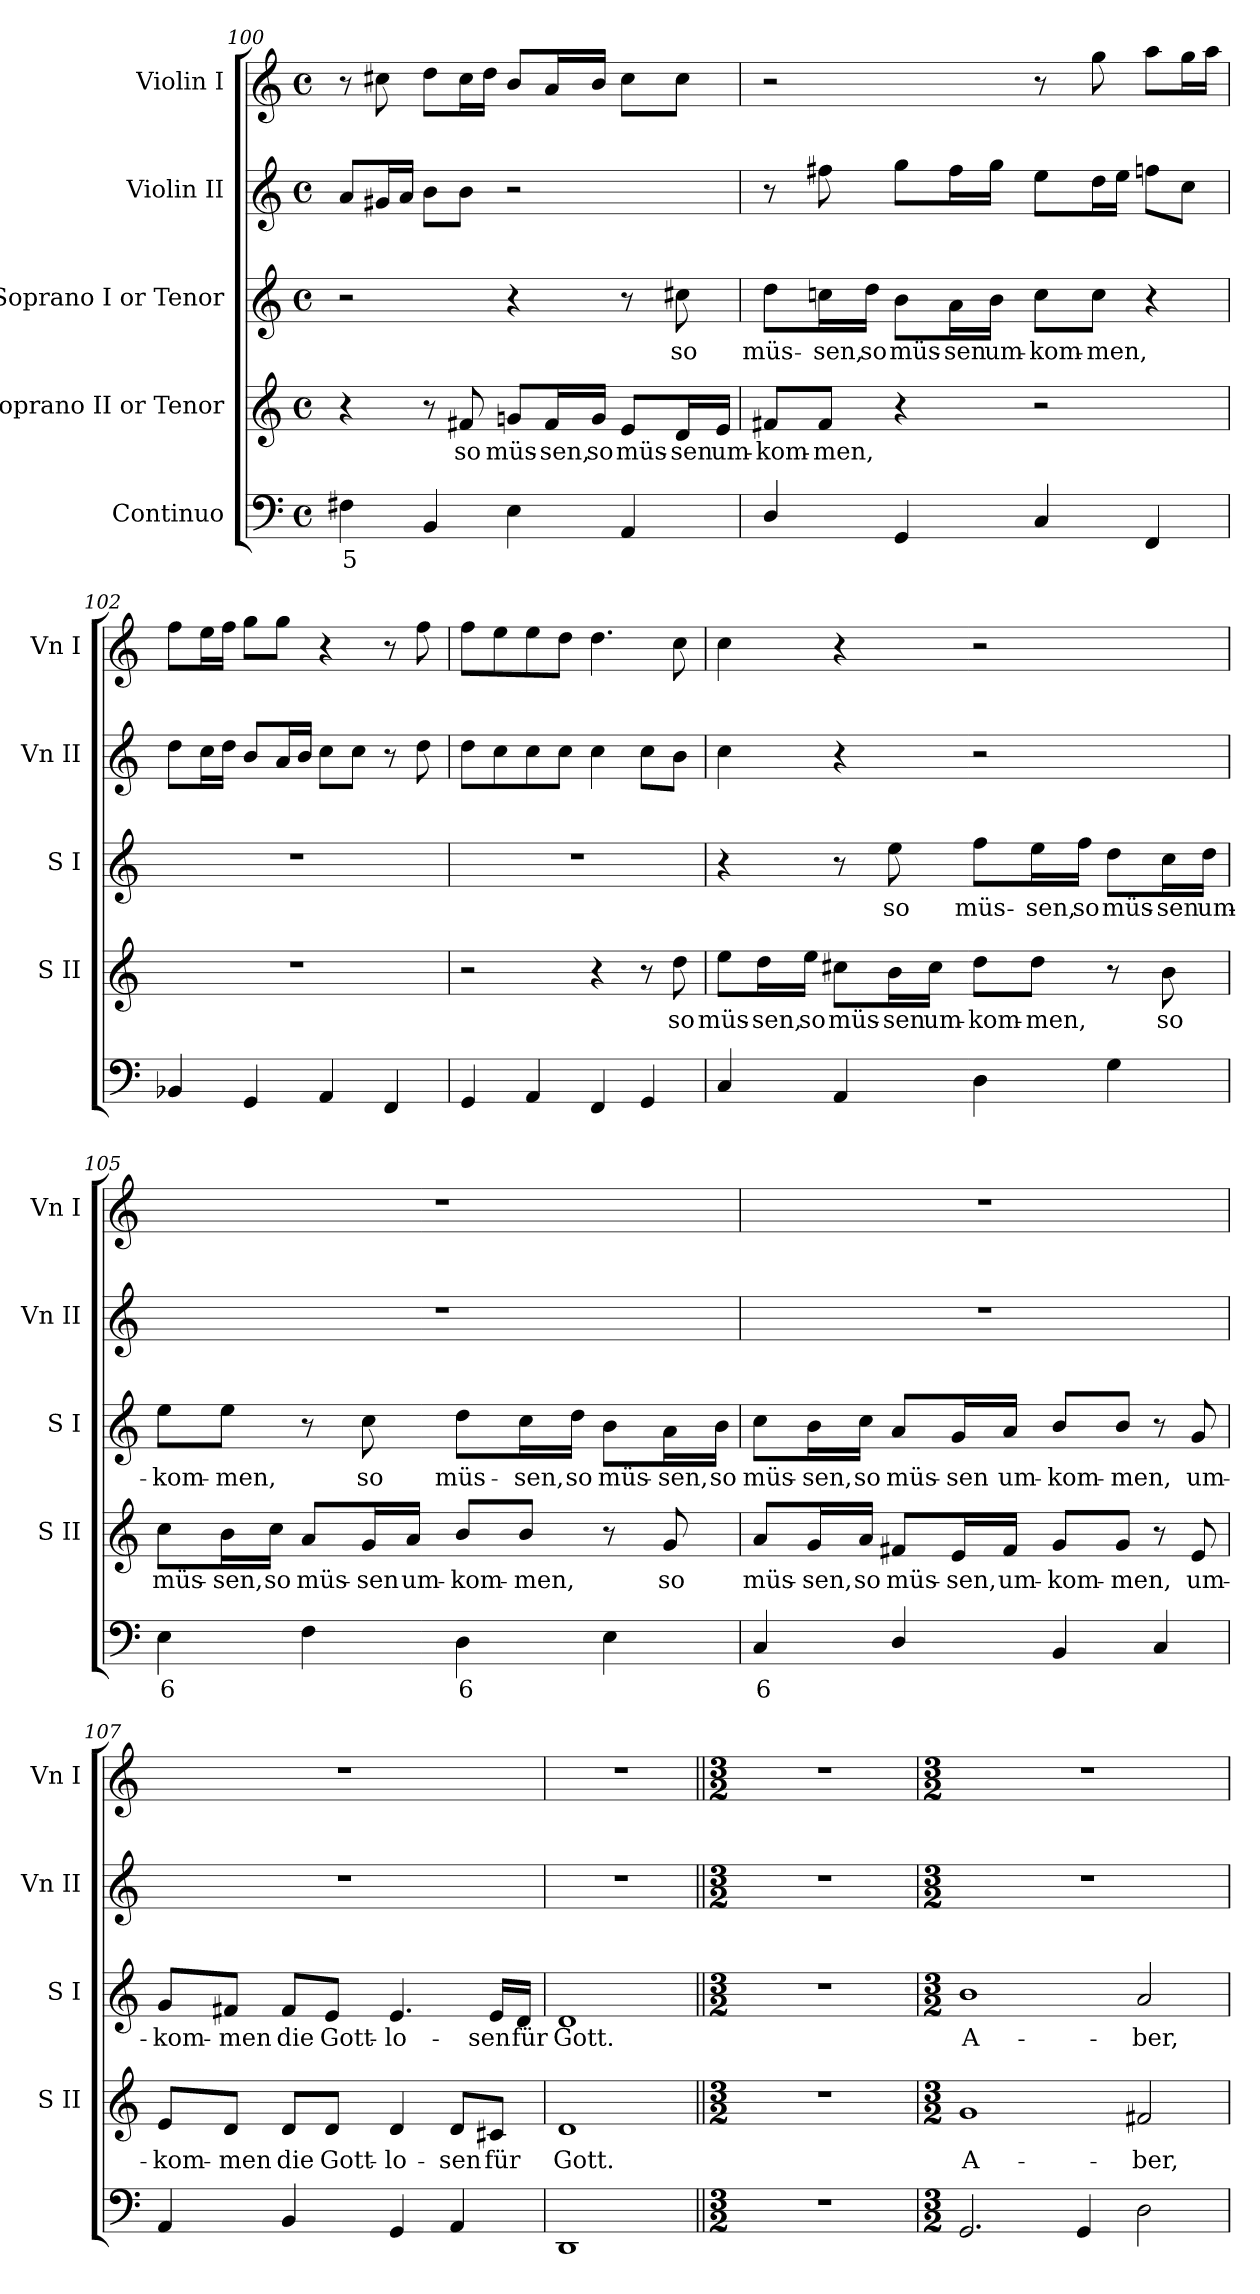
**kern	**text	**kern	**text	**kern	**text	**kern	**kern
*part5	*part5	*part4	*part4	*part3	*part3	*part2	*part1
*staff5	*staff5	*staff4	*staff4	*staff3	*staff3	*staff2	*staff1
*I"Continuo	*	*I"Soprano II or Tenor	*	*I"Soprano I or Tenor	*	*I"Violin II	*I"Violin I
*	*	*I'S II	*	*I'S I	*	*I'Vn II	*I'Vn I
*clefF4	*	*clefG2	*	*clefG2	*	*clefG2	*clefG2
*k[]	*	*k[]	*	*k[]	*	*k[]	*k[]
*C:	*	*C:	*	*C:	*	*C:	*C:
*M4/4	*	*M4/4	*	*M4/4	*	*M4/4	*M4/4
*met(c)	*	*met(c)	*	*met(c)	*	*met(c)	*met(c)
=100	=100	=100	=100	=100	=100	=100	=100
!	!LO:LY:b	!	!	!	!	!	!
4F#X	5	4r	.	2r	.	8aL	8r
.	.	.	.	.	.	16g#XL	8cc#X
.	.	.	.	.	.	16aJJ	.
4BB	.	8r	.	.	.	8bL	8ddL
!	!	!	!LO:LY:b	!	!	!	!
.	.	8f#X	so	.	.	8bJ	16cc#L
.	.	.	.	.	.	.	16ddJJ
!	!	!	!LO:LY:b	!	!	!	!
4E	.	8gn/L	müs-	4r	.	2r	8bL
!	!	!	!LO:LY:b	!	!	!	!
.	.	16f#/L	-sen,	.	.	.	16aL
!	!	!	!LO:LY:b	!	!	!	!
.	.	16g/JJ	so	.	.	.	16bJJ
!	!	!	!LO:LY:b	!	!	!	!
4AA	.	8e/L	müs-	8r	.	.	8cc#L
!	!	!	!LO:LY:b	!	!LO:LY:b	!	!
.	.	16d/L	-sen	8cc#	so	.	8cc#J
!	!	!	!LO:LY:b	!	!	!	!
.	.	16e/JJ	um-	.	.	.	.
!!LO:LB:g=z
=101	=101	=101	=101	=101	=101	=101	=101
!	!	!	!LO:LY:b	!	!LO:LY:b	!	!
4D/	.	8f#X/L	-kom-	8dd\L	müs-	8r	2r
!	!	!	!LO:LY:b	!	!LO:LY:b	!	!
.	.	8f#/J	-men,	16ccn\L	-sen,	8ff#X	.
!	!	!	!	!	!LO:LY:b	!	!
.	.	.	.	16dd\JJ	so	.	.
!	!	!	!	!	!LO:LY:b	!	!
4GG	.	4r	.	8b\L	müs-	8ggL	.
!	!	!	!	!	!LO:LY:b	!	!
.	.	.	.	16a\L	-sen	16ff#L	.
!	!	!	!	!	!LO:LY:b	!	!
.	.	.	.	16b\JJ	um-	16ggJJ	.
!	!	!	!	!	!LO:LY:b	!	!
4C	.	2r	.	8cc\L	-kom-	8eeL	8r
!	!	!	!	!	!LO:LY:b	!	!
.	.	.	.	8cc\J	-men,	16ddL	8gg
.	.	.	.	.	.	16eeJJ	.
4FF	.	.	.	4r	.	8ffnL	8aaL
.	.	.	.	.	.	8ccJ	16ggL
.	.	.	.	.	.	.	16aaJJ
=102	=102	=102	=102	=102	=102	=102	=102
4BB-X	.	1r	.	1r	.	8ddL	8ffL
.	.	.	.	.	.	16ccL	16eeL
.	.	.	.	.	.	16ddJJ	16ffJJ
4GG	.	.	.	.	.	8bL	8ggL
.	.	.	.	.	.	16aL	8ggJ
.	.	.	.	.	.	16bJJ	.
4AA	.	.	.	.	.	8ccL	4r
.	.	.	.	.	.	8ccJ	.
4FF	.	.	.	.	.	8r	8r
.	.	.	.	.	.	8dd	8ff
=103	=103	=103	=103	=103	=103	=103	=103
4GG	.	2r	.	1r	.	8ddL	8ffL
.	.	.	.	.	.	8cc	8ee
4AA	.	.	.	.	.	8cc	8ee
.	.	.	.	.	.	8ccJ	8ddJ
4FF	.	4r	.	.	.	4cc	4.dd
4GG	.	8r	.	.	.	8ccL	.
!	!	!	!LO:LY:b	!	!	!	!
.	.	8dd	so	.	.	8bJ	8cc
!!LO:LB:g=z
=104	=104	=104	=104	=104	=104	=104	=104
!	!	!	!LO:LY:b	!	!	!	!
4C	.	8ee\L	müs-	4r	.	4cc	4cc
!	!	!	!LO:LY:b	!	!	!	!
.	.	16dd\L	-sen,	.	.	.	.
!	!	!	!LO:LY:b	!	!	!	!
.	.	16ee\JJ	so	.	.	.	.
!	!	!	!LO:LY:b	!	!	!	!
4AA	.	8cc#X\L	müs-	8r	.	4r	4r
!	!	!	!LO:LY:b	!	!LO:LY:b	!	!
.	.	16b\L	-sen	8ee	so	.	.
!	!	!	!LO:LY:b	!	!	!	!
.	.	16cc#\JJ	um-	.	.	.	.
!	!	!	!LO:LY:b	!	!LO:LY:b	!	!
4D	.	8dd\L	-kom-	8ff\L	müs-	2r	2r
!	!	!	!LO:LY:b	!	!LO:LY:b	!	!
.	.	8dd\J	-men,	16ee\L	-sen,	.	.
!	!	!	!	!	!LO:LY:b	!	!
.	.	.	.	16ff\JJ	so	.	.
!	!	!	!	!	!LO:LY:b	!	!
4G	.	8r	.	8dd\L	müs-	.	.
!	!	!	!LO:LY:b	!	!LO:LY:b	!	!
.	.	8b	so	16cc\L	-sen	.	.
!	!	!	!	!	!LO:LY:b	!	!
.	.	.	.	16dd\JJ	um-	.	.
=105	=105	=105	=105	=105	=105	=105	=105
!	!LO:LY:b	!	!LO:LY:b	!	!LO:LY:b	!	!
4E	6	8cc\L	müs-	8ee\L	-kom-	1r	1r
!	!	!	!LO:LY:b	!	!LO:LY:b	!	!
.	.	16b\L	-sen,	8ee\J	-men,	.	.
!	!	!	!LO:LY:b	!	!	!	!
.	.	16cc\JJ	so	.	.	.	.
!	!	!	!LO:LY:b	!	!	!	!
4F	.	8a/L	müs-	8r	.	.	.
!	!	!	!LO:LY:b	!	!LO:LY:b	!	!
.	.	16g/L	-sen	8cc	so	.	.
!	!	!	!LO:LY:b	!	!	!	!
.	.	16a/JJ	um-	.	.	.	.
!	!LO:LY:b	!	!LO:LY:b	!	!LO:LY:b	!	!
4D	6	8b/L	-kom-	8dd\L	müs-	.	.
!	!	!	!LO:LY:b	!	!LO:LY:b	!	!
.	.	8b/J	-men,	16cc\L	-sen,	.	.
!	!	!	!	!	!LO:LY:b	!	!
.	.	.	.	16dd\JJ	so	.	.
!	!	!	!	!	!LO:LY:b	!	!
4E	.	8r	.	8b\L	müs-	.	.
!	!	!	!LO:LY:b	!	!LO:LY:b	!	!
.	.	8g	so	16a\L	-sen,	.	.
!	!	!	!	!	!LO:LY:b	!	!
.	.	.	.	16b\JJ	so	.	.
!!LO:LB:g=z
=106	=106	=106	=106	=106	=106	=106	=106
!	!LO:LY:b	!	!LO:LY:b	!	!LO:LY:b	!	!
4C	6	8a/L	müs-	8cc\L	müs-	1r	1r
!	!	!	!LO:LY:b	!	!LO:LY:b	!	!
.	.	16g/L	-sen,	16b\L	-sen,	.	.
!	!	!	!LO:LY:b	!	!LO:LY:b	!	!
.	.	16a/JJ	so	16cc\JJ	so	.	.
!	!	!	!LO:LY:b	!	!LO:LY:b	!	!
4D/	.	8f#X/L	müs-	8a/L	müs-	.	.
!	!	!	!LO:LY:b	!	!LO:LY:b	!	!
.	.	16e/L	-sen,	16g/L	-sen	.	.
!	!	!	!LO:LY:b	!	!LO:LY:b	!	!
.	.	16f#/JJ	um-	16a/JJ	um-	.	.
!	!	!	!LO:LY:b	!	!LO:LY:b	!	!
4BB	.	8g/L	-kom-	8b/L	-kom-	.	.
!	!	!	!LO:LY:b	!	!LO:LY:b	!	!
.	.	8g/J	-men,	8b/J	-men,	.	.
4C	.	8r	.	8r	.	.	.
!	!	!	!LO:LY:b	!	!LO:LY:b	!	!
.	.	8e	um-	8g	um-	.	.
=107	=107	=107	=107	=107	=107	=107	=107
!	!	!	!LO:LY:b	!	!LO:LY:b	!	!
4AA	.	8e/L	-kom-	8g/L	-kom-	1r	1r
!	!	!	!LO:LY:b	!	!LO:LY:b	!	!
.	.	8d/J	-men	8f#X/J	-men	.	.
!	!	!	!LO:LY:b	!	!LO:LY:b	!	!
4BB	.	8d/L	die	8f#/L	die	.	.
!	!	!	!LO:LY:b	!	!LO:LY:b	!	!
.	.	8d/J	Gott-	8e/J	Gott-	.	.
!	!	!	!LO:LY:b	!	!LO:LY:b	!	!
4GG	.	4d	-lo-	4.e	-lo-	.	.
!	!	!	!LO:LY:b	!	!	!	!
4AA	.	8d/L	-sen	.	.	.	.
!	!	!	!LO:LY:b	!	!LO:LY:b	!	!
.	.	8c#X/J	für	16e/LL	-sen	.	.
!	!	!	!	!	!LO:LY:b	!	!
.	.	.	.	16d/JJ	für	.	.
=108	=108	=108	=108	=108	=108	=108	=108
!	!	!	!LO:LY:b	!	!LO:LY:b	!	!
1DD	.	1d	Gott.	1d	Gott.	1r	1r
=109||	=109||	=109||	=109||	=109||	=109||	=109||	=109||
*M3/2	*	*M3/2	*	*M3/2	*	*M3/2	*M3/2
1.r	.	1.r	.	1.r	.	1.r	1.r
!!LO:LB:g=z
=110	=110	=110	=110	=110	=110	=110	=110
*M3/2	*	*M3/2	*	*M3/2	*	*M3/2	*M3/2
!	!	!	!LO:LY:b	!	!LO:LY:b	!LO:N:vis=1	!LO:N:vis=1
2.GG	.	1g	A-	1b	A-	1.r	1.r
4GG	.	.	.	.	.	.	.
!	!	!	!LO:LY:b	!	!LO:LY:b	!	!
2D	.	2f#X	-ber,	2a	-ber,	.	.
=	=	=	=	=	=	=	=
*-	*-	*-	*-	*-	*-	*-	*-
